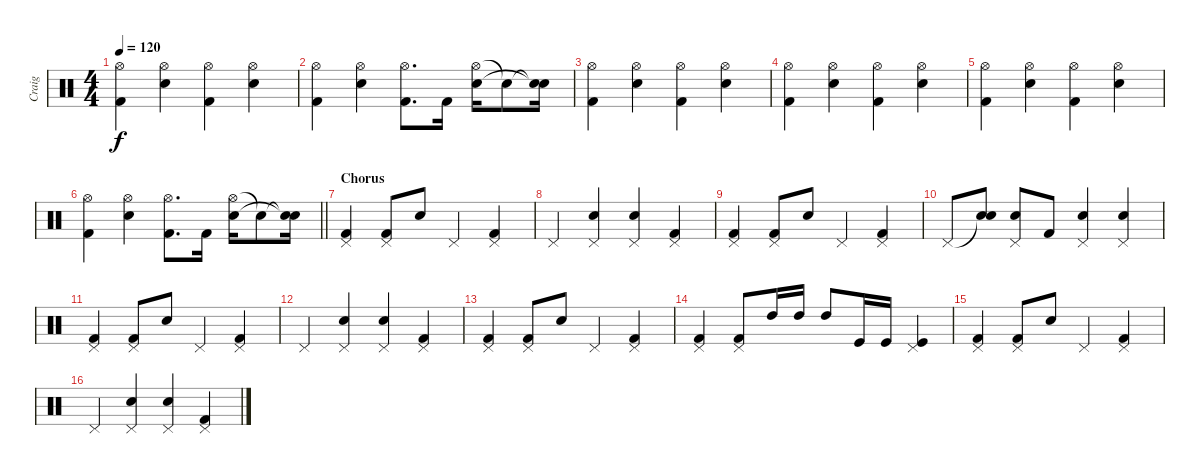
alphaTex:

\track ("Craig" "Craig") {instrument percussion}
\staff {score}
\articulation defaults
\ts (4 4)
\tempo 120
\clef neutral
\ks c
("Hi-Hat (open)" "Kick (hit) 2").4{dy f} ("Hi-Hat (open)" "Snare (hit) 2").4 ("Hi-Hat (open)" "Kick (hit) 2").4 ("Hi-Hat (open)" "Snare (hit) 2").4 |
("Hi-Hat (open)" "Kick (hit) 2").4 ("Hi-Hat (open)" "Snare (hit) 2").4 ("Hi-Hat (open)" "Kick (hit) 2").8{d} "Kick (hit) 2".16 ("Hi-Hat (open)" "Snare (hit) 2").16 "Snare (hit)"{t}.8 ("Snare (hit)"{t} "Snare (hit)"{t}).16 |
("Hi-Hat (open)" "Kick (hit) 2").4 ("Hi-Hat (open)" "Snare (hit) 2").4 ("Hi-Hat (open)" "Kick (hit) 2").4 ("Hi-Hat (open)" "Snare (hit) 2").4 |
("Hi-Hat (open)" "Kick (hit) 2").4 ("Hi-Hat (open)" "Snare (hit) 2").4 ("Hi-Hat (open)" "Kick (hit) 2").4 ("Hi-Hat (open)" "Snare (hit) 2").4 |
("Hi-Hat (open)" "Kick (hit) 2").4 ("Hi-Hat (open)" "Snare (hit) 2").4 ("Hi-Hat (open)" "Kick (hit) 2").4 ("Hi-Hat (open)" "Snare (hit) 2").4 |
\barLineRight lightlight
("Hi-Hat (open)" "Kick (hit) 2").4 ("Hi-Hat (open)" "Snare (hit) 2").4 ("Hi-Hat (open)" "Kick (hit) 2").8{d} "Kick (hit) 2".16 ("Hi-Hat (open)" "Snare (hit) 2").16 "Snare (hit)"{t}.8 ("Snare (hit)"{t} "Snare (hit)"{t}).16 |
\section ("" "Chorus")
("Pedal Hi-Hat (hit)" "Kick (hit) 2").4 ("Pedal Hi-Hat (hit)" "Kick (hit) 2").8 "Snare (hit) 2".8 "Pedal Hi-Hat (hit)".4 ("Pedal Hi-Hat (hit)" "Kick (hit) 2").4 |
"Pedal Hi-Hat (hit)".4 ("Pedal Hi-Hat (hit)" "Snare (hit) 2").4 ("Pedal Hi-Hat (hit)" "Snare (hit) 2").4 ("Pedal Hi-Hat (hit)" "Kick (hit) 2").4 |
("Pedal Hi-Hat (hit)" "Kick (hit) 2").4 ("Pedal Hi-Hat (hit)" "Kick (hit) 2").8 "Snare (hit) 2".8 "Pedal Hi-Hat (hit)".4 ("Pedal Hi-Hat (hit)" "Kick (hit) 2").4 |
"Pedal Hi-Hat (hit)".8 ("Snare (hit)"{t} "Snare (hit) 2").8 ("Pedal Hi-Hat (hit)" "Snare (hit) 2").8 "Kick (hit) 2".8 ("Pedal Hi-Hat (hit)" "Snare (hit) 2").4 ("Pedal Hi-Hat (hit)" "Snare (hit) 2").4 |
("Pedal Hi-Hat (hit)" "Kick (hit) 2").4 ("Pedal Hi-Hat (hit)" "Kick (hit) 2").8 "Snare (hit) 2".8 "Pedal Hi-Hat (hit)".4 ("Pedal Hi-Hat (hit)" "Kick (hit) 2").4 |
"Pedal Hi-Hat (hit)".4 ("Pedal Hi-Hat (hit)" "Snare (hit) 2").4 ("Pedal Hi-Hat (hit)" "Snare (hit) 2").4 ("Pedal Hi-Hat (hit)" "Kick (hit) 2").4 |
("Pedal Hi-Hat (hit)" "Kick (hit) 2").4 ("Pedal Hi-Hat (hit)" "Kick (hit) 2").8 "Snare (hit) 2".8 "Pedal Hi-Hat (hit)".4 ("Pedal Hi-Hat (hit)" "Kick (hit) 2").4 |
("Pedal Hi-Hat (hit)" "Kick (hit) 2").4 ("Pedal Hi-Hat (hit)" "Kick (hit) 2").8 "High Tom (hit)".16 "High Tom (hit)".16 "High Tom (hit)".8 "Kick (hit)".16 "Kick (hit)".16 ("Pedal Hi-Hat (hit)" "Kick (hit)").4 |
("Pedal Hi-Hat (hit)" "Kick (hit) 2").4 ("Pedal Hi-Hat (hit)" "Kick (hit) 2").8 "Snare (hit) 2".8 "Pedal Hi-Hat (hit)".4 ("Pedal Hi-Hat (hit)" "Kick (hit) 2").4 |
"Pedal Hi-Hat (hit)".4 ("Pedal Hi-Hat (hit)" "Snare (hit) 2").4 ("Pedal Hi-Hat (hit)" "Snare (hit) 2").4 ("Pedal Hi-Hat (hit)" "Kick (hit) 2").4
